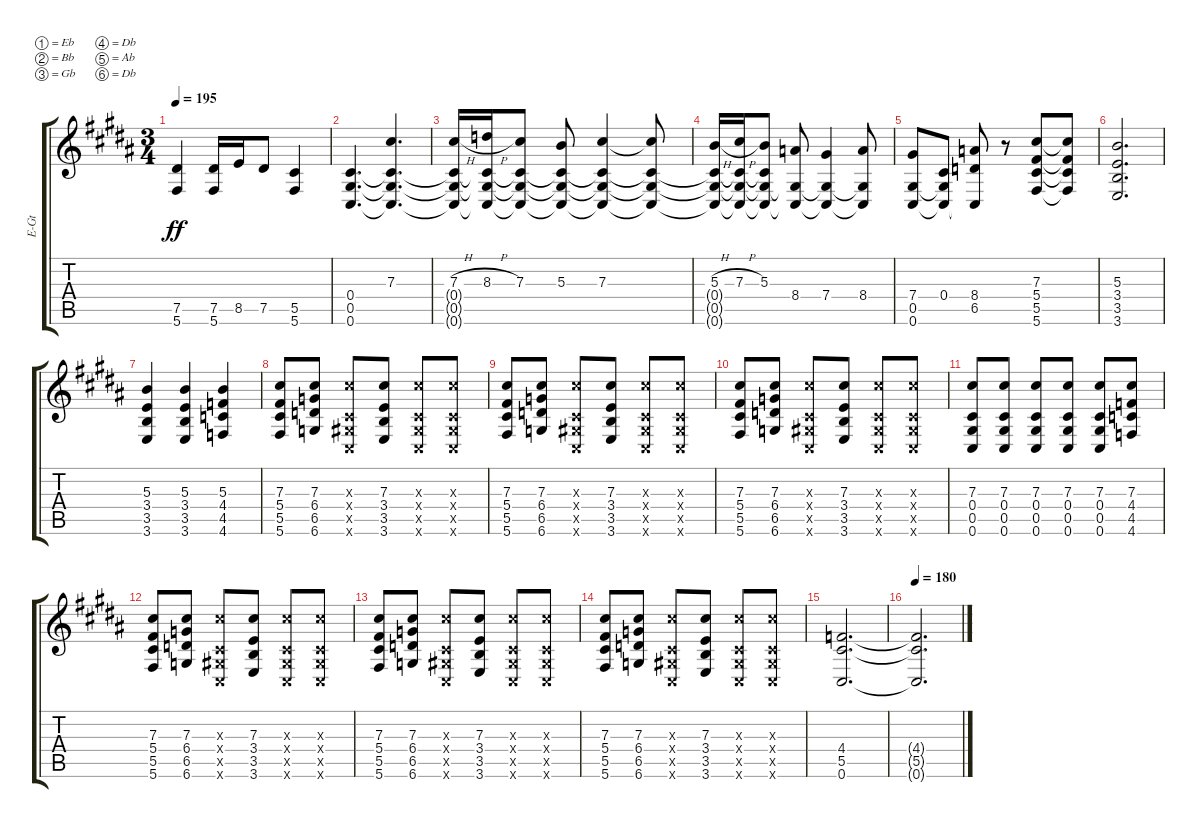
\bracketExtendMode groupsimilarinstruments
\otherSystemsTrackNameOrientation horizontal
\track ("Electric Guitar 2" "E-Gt") {instrument distortionguitar}
\staff {score tabs}
\tuning (Eb4 Bb3 Gb3 Db3 Ab2 Db2)
\ts (3 4)
\tempo 195
\clef g2
\ks b
(5.6{acc forcenatural} 7.5{acc forcenatural}).4{dy ff beam Up} (5.6{acc forcenatural} 7.5{acc forcenatural}).16{beam Up} 8.5{acc forcenatural}.16{beam Up} 7.5{acc forcenatural}.8{beam Up} (5.6{acc forcenatural} 5.5{acc forcenatural}).4{beam Up} |
(0.6{acc forcenatural} 0.5{acc forcenatural} 0.4{acc forcenatural}).4{d beam Up} (7.3{acc forcenatural} 0.4{t acc forcenatural} 0.5{t acc forcenatural} 0.6{t acc forcenatural}).4{d beam Up} |
(7.3{h acc forcenatural} 0.6{t acc forcenatural} 0.5{t acc forcenatural} 0.4{t acc forcenatural}).16{beam Up} (8.3{h acc b} 0.4{t acc forcenatural} 0.5{t acc forcenatural} 0.6{t acc forcenatural}).16{beam Up} (7.3{acc forcenatural} 0.6{t acc forcenatural} 0.5{t acc forcenatural} 0.4{t acc forcenatural}).8{beam Up} (5.3{acc forcenatural} 0.4{t acc forcenatural} 0.5{t acc forcenatural} 0.6{t acc forcenatural}).8{beam Up} (7.3{acc forcenatural} 0.6{t acc forcenatural} 0.5{t acc forcenatural} 0.4{t acc forcenatural}).4{beam Up} (0.4{t acc forcenatural} 0.5{t acc forcenatural} 0.6{t acc forcenatural} 7.3{t acc forcenatural}).8{beam Up} |
(5.3{h acc forcenatural} 0.6{t acc forcenatural} 0.5{t acc forcenatural} 0.4{t acc forcenatural}).16{beam Up} (7.3{h acc forcenatural} 0.4{t acc forcenatural} 0.5{t acc forcenatural} 0.6{t acc forcenatural}).16{beam Up} (5.3{acc forcenatural} 0.6{t acc forcenatural} 0.5{t acc forcenatural} 0.4{t acc forcenatural}).8{beam Up} (8.4{acc b} 0.5{t acc forcenatural} 0.6{t acc forcenatural}).8{beam Up} (7.4{acc forcenatural} 0.6{t acc forcenatural} 0.5{t acc forcenatural}).4{beam Up} (8.4{acc b} 0.5{t acc forcenatural} 0.6{t acc forcenatural}).8{beam Up} |
(7.4{acc forcenatural} 0.5{acc forcenatural} 0.6{acc forcenatural}).8{beam Up} (0.4{acc forcenatural} 0.5{t acc forcenatural} 0.6{t acc forcenatural}).8{beam Up} (6.5{acc b} 0.6{t acc forcenatural} 8.4{acc b}).8{beam Up} r.8{beam Up} (5.5{acc forcenatural} 5.6{acc forcenatural} 5.4{acc forcenatural} 7.3{acc forcenatural}).8{beam Up} (5.6{t acc forcenatural} 5.5{t acc forcenatural} 5.4{t acc forcenatural} 7.3{t acc forcenatural}).8{beam Up} |
(3.6{acc forcenatural} 3.5{acc forcenatural} 3.4{acc forcenatural} 5.3{acc forcenatural}).2{d beam Up} |
(3.6{acc forcenatural} 3.5{acc forcenatural} 3.4{acc forcenatural} 5.3{acc forcenatural}).4{beam Up} (5.3{acc forcenatural} 3.4{acc forcenatural} 3.5{acc forcenatural} 3.6{acc forcenatural}).4{beam Up} (5.3{acc forcenatural} 4.6{acc b} 4.5{acc b} 4.4{acc b}).4{beam Up} |
(5.6{acc forcenatural} 5.5{acc forcenatural} 5.4{acc forcenatural} 7.3{acc forcenatural}).8{beam Up} (7.3{acc forcenatural} 6.4{acc b} 6.5{acc b} 6.6{acc b}).8{beam Up} (0.6{x acc forcenatural} 0.5{x acc forcenatural} 0.4{x acc forcenatural} 7.3{x acc forcenatural}).8{beam Up} (3.6{acc forcenatural} 3.5{acc forcenatural} 3.4{acc forcenatural} 7.3{acc forcenatural}).8{beam Up} (0.6{x acc forcenatural} 0.5{x acc forcenatural} 0.4{x acc forcenatural} 7.3{x acc forcenatural}).8{beam Up} (7.3{x acc forcenatural} 0.4{x acc forcenatural} 0.5{x acc forcenatural} 0.6{x acc forcenatural}).8{beam Up} |
(5.6{acc forcenatural} 5.5{acc forcenatural} 5.4{acc forcenatural} 7.3{acc forcenatural}).8{beam Up} (7.3{acc forcenatural} 6.4{acc b} 6.5{acc b} 6.6{acc b}).8{beam Up} (0.6{x acc forcenatural} 0.5{x acc forcenatural} 0.4{x acc forcenatural} 7.3{x acc forcenatural}).8{beam Up} (3.6{acc forcenatural} 3.5{acc forcenatural} 3.4{acc forcenatural} 7.3{acc forcenatural}).8{beam Up} (0.6{x acc forcenatural} 0.5{x acc forcenatural} 0.4{x acc forcenatural} 7.3{x acc forcenatural}).8{beam Up} (7.3{x acc forcenatural} 0.4{x acc forcenatural} 0.5{x acc forcenatural} 0.6{x acc forcenatural}).8{beam Up} |
(5.6{acc forcenatural} 5.5{acc forcenatural} 5.4{acc forcenatural} 7.3{acc forcenatural}).8{beam Up} (7.3{acc forcenatural} 6.4{acc b} 6.5{acc b} 6.6{acc b}).8{beam Up} (0.6{x acc forcenatural} 0.5{x acc forcenatural} 0.4{x acc forcenatural} 7.3{x acc forcenatural}).8{beam Up} (3.6{acc forcenatural} 3.5{acc forcenatural} 3.4{acc forcenatural} 7.3{acc forcenatural}).8{beam Up} (0.6{x acc forcenatural} 0.5{x acc forcenatural} 0.4{x acc forcenatural} 7.3{x acc forcenatural}).8{beam Up} (7.3{x acc forcenatural} 0.4{x acc forcenatural} 0.5{x acc forcenatural} 0.6{x acc forcenatural}).8{beam Up} |
(0.6{acc forcenatural} 0.5{acc forcenatural} 0.4{acc forcenatural} 7.3{acc forcenatural}).8{beam Up} (0.6{acc forcenatural} 0.5{acc forcenatural} 0.4{acc forcenatural} 7.3{acc forcenatural}).8{beam Up} (0.6{acc forcenatural} 0.5{acc forcenatural} 0.4{acc forcenatural} 7.3{acc forcenatural}).8{beam Up} (0.6{acc forcenatural} 0.5{acc forcenatural} 0.4{acc forcenatural} 7.3{acc forcenatural}).8{beam Up} (0.6{acc forcenatural} 0.5{acc forcenatural} 0.4{acc forcenatural} 7.3{acc forcenatural}).8{beam Up} (4.6{acc b} 4.5{acc b} 4.4{acc b} 7.3{acc forcenatural}).8{beam Up} |
(5.6{acc forcenatural} 5.5{acc forcenatural} 5.4{acc forcenatural} 7.3{acc forcenatural}).8{beam Up} (7.3{acc forcenatural} 6.4{acc b} 6.5{acc b} 6.6{acc b}).8{beam Up} (0.6{x acc forcenatural} 0.5{x acc forcenatural} 0.4{x acc forcenatural} 7.3{x acc forcenatural}).8{beam Up} (3.6{acc forcenatural} 3.5{acc forcenatural} 3.4{acc forcenatural} 7.3{acc forcenatural}).8{beam Up} (0.6{x acc forcenatural} 0.5{x acc forcenatural} 0.4{x acc forcenatural} 7.3{x acc forcenatural}).8{beam Up} (7.3{x acc forcenatural} 0.4{x acc forcenatural} 0.5{x acc forcenatural} 0.6{x acc forcenatural}).8{beam Up} |
(5.6{acc forcenatural} 5.5{acc forcenatural} 5.4{acc forcenatural} 7.3{acc forcenatural}).8{beam Up} (7.3{acc forcenatural} 6.4{acc b} 6.5{acc b} 6.6{acc b}).8{beam Up} (0.6{x acc forcenatural} 0.5{x acc forcenatural} 0.4{x acc forcenatural} 7.3{x acc forcenatural}).8{beam Up} (3.6{acc forcenatural} 3.5{acc forcenatural} 3.4{acc forcenatural} 7.3{acc forcenatural}).8{beam Up} (0.6{x acc forcenatural} 0.5{x acc forcenatural} 0.4{x acc forcenatural} 7.3{x acc forcenatural}).8{beam Up} (7.3{x acc forcenatural} 0.4{x acc forcenatural} 0.5{x acc forcenatural} 0.6{x acc forcenatural}).8{beam Up} |
(5.6{acc forcenatural} 5.5{acc forcenatural} 5.4{acc forcenatural} 7.3{acc forcenatural}).8{beam Up} (7.3{acc forcenatural} 6.4{acc b} 6.5{acc b} 6.6{acc b}).8{beam Up} (0.6{x acc forcenatural} 0.5{x acc forcenatural} 0.4{x acc forcenatural} 7.3{x acc forcenatural}).8{beam Up} (3.6{acc forcenatural} 3.5{acc forcenatural} 3.4{acc forcenatural} 7.3{acc forcenatural}).8{beam Up} (0.6{x acc forcenatural} 0.5{x acc forcenatural} 0.4{x acc forcenatural} 7.3{x acc forcenatural}).8{beam Up} (7.3{x acc forcenatural} 0.4{x acc forcenatural} 0.5{x acc forcenatural} 0.6{x acc forcenatural}).8{beam Up} |
(0.6{acc forcenatural} 5.5{acc forcenatural} 4.4{acc b}).2{d beam Up} |
\tempo 180
(0.6{t acc forcenatural} 5.5{t acc forcenatural} 4.4{t acc b}).2{d beam Up}
